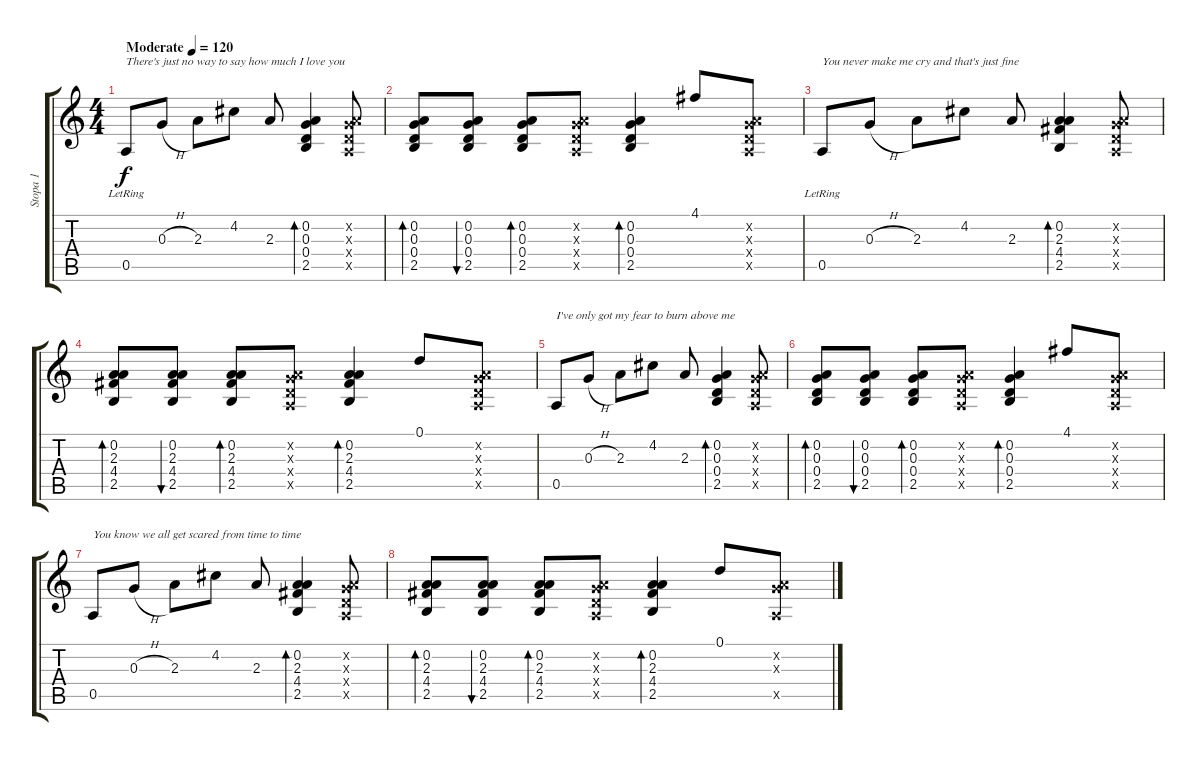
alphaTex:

\track ("Stopa 1" "Stopa 1") {instrument acousticguitarsteel}
\staff {score tabs}
\tuning (D4 A3 G3 D3 A2 D2) {hide}
\ts (4 4)
\tempo (120 "Moderate")
\clef g2
\ks c
0.5{lr}.8{txt "There's just no way to say how much I love you " dy f instrument acousticguitarsteel} 0.3{h}.8 2.3.8 4.2.8 2.3.8 (0.2 0.3 0.4 2.5).4{bd 60} (0.2{x} 0.3{x} 0.4{x} 0.5{x}).8 |
(0.2 0.3 0.4 2.5).8{bd 60} (0.2 0.3 0.4 2.5).8{bu 60} (0.2 0.3 0.4 2.5).8{bd 60} (0.2{x} 0.3{x} 0.4{x} 0.5{x}).8 (0.2 0.3 0.4 2.5).4{bd 60} 4.1.8 (0.2{x} 0.3{x} 0.4{x} 0.5{x}).8 |
0.5{lr}.8{txt "You never make me cry and that's just fine "} 0.3{h}.8 2.3.8 4.2.8 2.3.8 (0.2 2.3 4.4 2.5).4{bd 60} (0.2{x} 0.3{x} 0.4{x} 0.5{x}).8 |
(0.2 2.3 4.4 2.5).8{bd 60} (0.2 2.3 4.4 2.5).8{bu 60} (0.2 2.3 4.4 2.5).8{bd 60} (0.2{x} 0.3{x} 0.4{x} 0.5{x}).8 (0.2 2.3 4.4 2.5).4{bd 60} 0.1.8 (0.2{x} 0.3{x} 0.4{x} 0.5{x}).8 |
0.5.8{txt "I've only got my fear to burn above me "} 0.3{h}.8 2.3.8 4.2.8 2.3.8 (0.2 0.3 0.4 2.5).4{bd 60} (0.2{x} 0.3{x} 0.4{x} 0.5{x}).8 |
(0.2 0.3 0.4 2.5).8{bd 60} (0.2 0.3 0.4 2.5).8{bu 60} (0.2 0.3 0.4 2.5).8{bd 60} (0.2{x} 0.3{x} 0.4{x} 0.5{x}).8 (0.2 0.3 0.4 2.5).4{bd 60} 4.1.8 (0.2{x} 0.3{x} 0.4{x} 0.5{x}).8 |
0.5.8{txt "You know we all get scared from time to time "} 0.3{h}.8 2.3.8 4.2.8 2.3.8 (0.2 2.3 4.4 2.5).4{bd 60} (0.2{x} 0.3{x} 0.4{x} 0.5{x}).8 |
(0.2 2.3 4.4 2.5).8{bd 60} (0.2 2.3 4.4 2.5).8{bu 60} (0.2 2.3 4.4 2.5).8{bd 60} (0.2{x} 0.3{x} 0.4{x} 0.5{x}).8 (0.2 2.3 4.4 2.5).4{bd 60} 0.1.8 (0.2{x} 0.3{x} 0.5{x}).8
